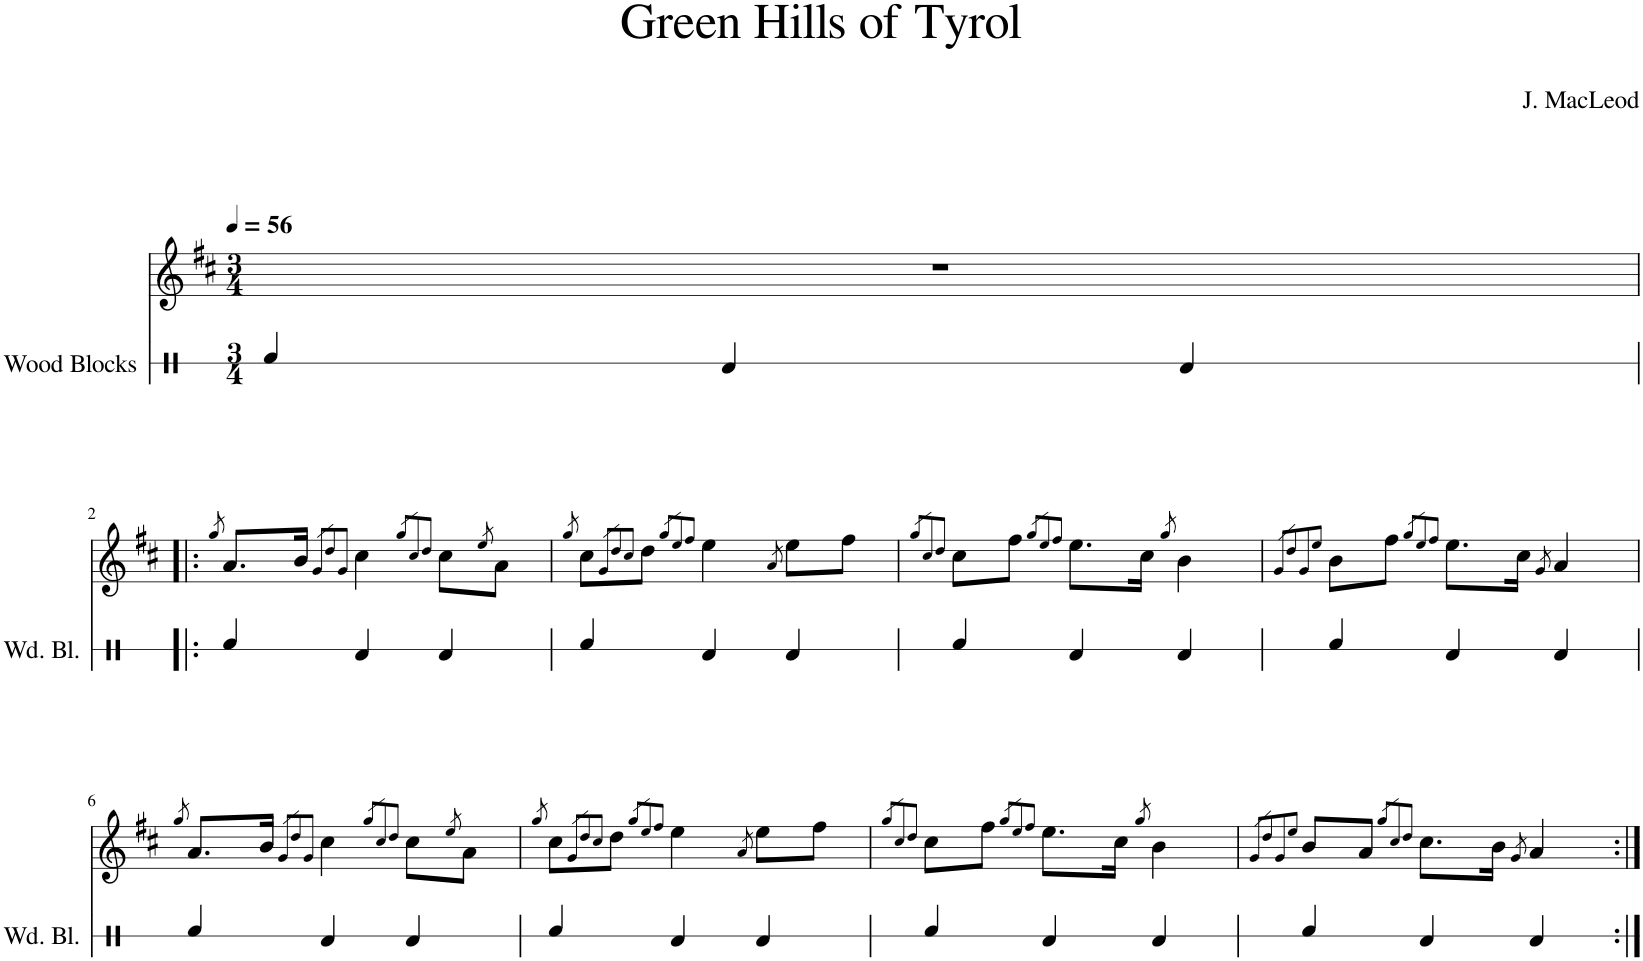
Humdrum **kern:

**kern	**kern
*part2	*part1
*staff2	*staff1
*I"Wood Blocks	*I"Piano
*I'Wd. Bl.	*I'Pno
*stria1	*
*clefX	*clefG2
*k[]	*k[f#c#]
*	*D:
*M3/4	*M3/4
*MM56	*MM56
=1	=1
4Rf/	2.r
4Rd/	.
4Rd/	.
!!LO:LB:g=z
=2!|:	=2!|:
.	8qgg/
4Rf/	8.a/L
.	16b/Jk
.	8qg/L
.	8qdd/
.	8qg/J
4Rd/	4cc#\
.	8qgg/L
.	8qcc#/
.	8qdd/J
4Rd/	8cc#\L
.	8qee/
.	8a\J
=3	=3
.	8qgg/
4Rf/	8cc#\L
.	8qg/L
.	8qdd/
.	8qcc#/J
.	8dd\J
.	8qgg/L
.	8qee/
.	8qff#/J
4Rd/	4ee\
.	8qa/
4Rd/	8ee\L
.	8ff#\J
=4	=4
.	8qgg/L
.	8qcc#/
.	8qdd/J
4Rf/	8cc#\L
.	8ff#\J
.	8qgg/L
.	8qee/
.	8qff#/J
4Rd/	8.ee\L
.	16cc#\Jk
.	8qgg/
4Rd/	4b\
=5	=5
.	8qg/L
.	8qdd/
.	8qg/
.	8qee/J
4Rf/	8b\L
.	8ff#\J
.	8qgg/L
.	8qee/
.	8qff#/J
4Rd/	8.ee\L
.	16cc#\Jk
.	8qg/
4Rd/	4a/
!!LO:LB:g=z
=6	=6
.	8qgg/
4Rf/	8.a/L
.	16b/Jk
.	8qg/L
.	8qdd/
.	8qg/J
4Rd/	4cc#\
.	8qgg/L
.	8qcc#/
.	8qdd/J
4Rd/	8cc#\L
.	8qee/
.	8a\J
=7	=7
.	8qgg/
4Rf/	8cc#\L
.	8qg/L
.	8qdd/
.	8qcc#/J
.	8dd\J
.	8qgg/L
.	8qee/
.	8qff#/J
4Rd/	4ee\
.	8qa/
4Rd/	8ee\L
.	8ff#\J
=8	=8
.	8qgg/L
.	8qcc#/
.	8qdd/J
4Rf/	8cc#\L
.	8ff#\J
.	8qgg/L
.	8qee/
.	8qff#/J
4Rd/	8.ee\L
.	16cc#\Jk
.	8qgg/
4Rd/	4b\
=9	=9
.	8qg/L
.	8qdd/
.	8qg/
.	8qee/J
4Rf/	8b/L
.	8a/J
.	8qgg/L
.	8qcc#/
.	8qdd/J
4Rd/	8.cc#\L
.	16b\Jk
.	8qg/
4Rd/	4a/
=:|!	=:|!
*-	*-
